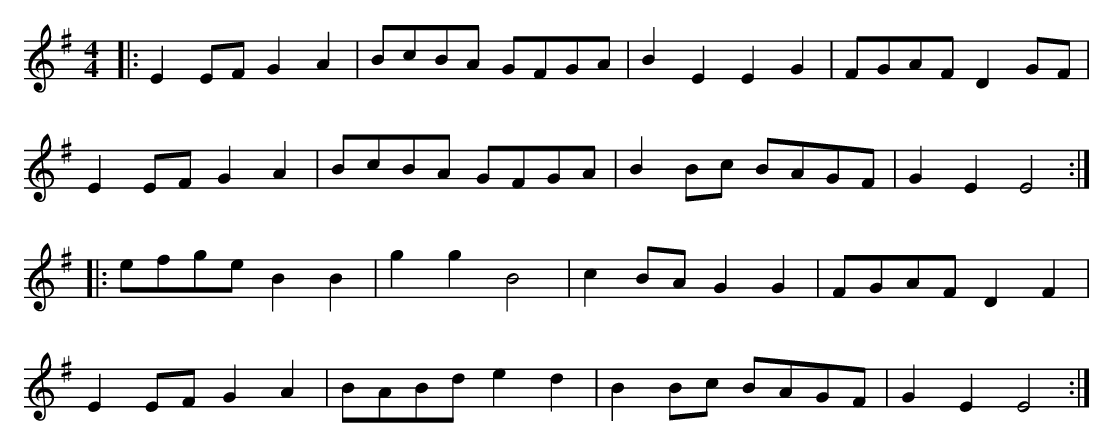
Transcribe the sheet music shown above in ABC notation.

X:1
M:4/4
K:Emin
|:E2EFG2A2|BcBA GFGA|B2E2E2G2|FGAFD2GF|
E2EFG2A2|BcBA GFGA|B2Bc BAGF|G2E2E4:|
|:efgeB2B2|g2g2B4|c2BAG2G2|FGAFD2F2|
E2EFG2A2|BABde2d2|B2Bc BAGF|G2E2E4:|
